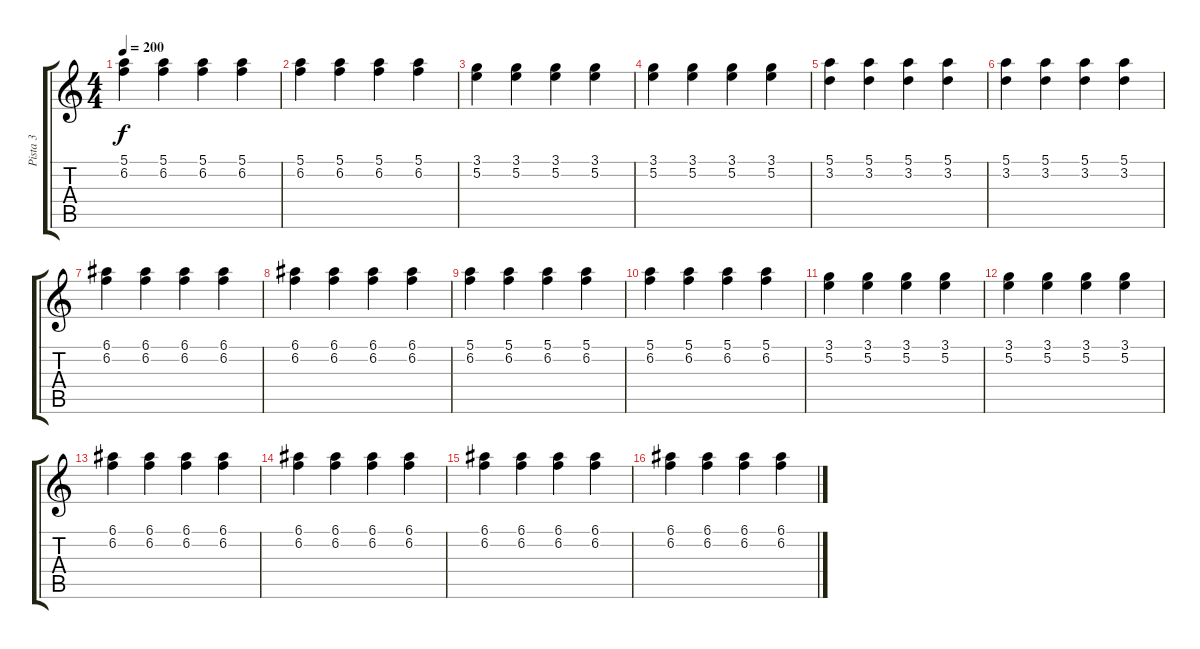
\track ("Pista 3" "Pista 3") {instrument distortionguitar}
\staff {score tabs}
\tuning (E4 B3 G3 D3 A2 D2) {hide}
\ts (4 4)
\tempo 200
\clef g2
\ks c
(5.1 6.2).4{dy f} (5.1 6.2).4 (5.1 6.2).4 (5.1 6.2).4 |
(5.1 6.2).4 (5.1 6.2).4 (5.1 6.2).4 (5.1 6.2).4 |
(3.1 5.2).4 (3.1 5.2).4 (3.1 5.2).4 (3.1 5.2).4 |
(3.1 5.2).4 (3.1 5.2).4 (3.1 5.2).4 (3.1 5.2).4 |
(5.1 3.2).4 (5.1 3.2).4 (5.1 3.2).4 (5.1 3.2).4 |
(5.1 3.2).4 (5.1 3.2).4 (5.1 3.2).4 (5.1 3.2).4 |
(6.1 6.2).4 (6.1 6.2).4 (6.1 6.2).4 (6.1 6.2).4 |
(6.1 6.2).4 (6.1 6.2).4 (6.1 6.2).4 (6.1 6.2).4 |
(5.1 6.2).4 (5.1 6.2).4 (5.1 6.2).4 (5.1 6.2).4 |
(5.1 6.2).4 (5.1 6.2).4 (5.1 6.2).4 (5.1 6.2).4 |
(3.1 5.2).4 (3.1 5.2).4 (3.1 5.2).4 (3.1 5.2).4 |
(3.1 5.2).4 (3.1 5.2).4 (3.1 5.2).4 (3.1 5.2).4 |
(6.1 6.2).4 (6.1 6.2).4 (6.1 6.2).4 (6.1 6.2).4 |
(6.1 6.2).4 (6.1 6.2).4 (6.1 6.2).4 (6.1 6.2).4 |
(6.1 6.2).4 (6.1 6.2).4 (6.1 6.2).4 (6.1 6.2).4 |
(6.1 6.2).4 (6.1 6.2).4 (6.1 6.2).4 (6.1 6.2).4
